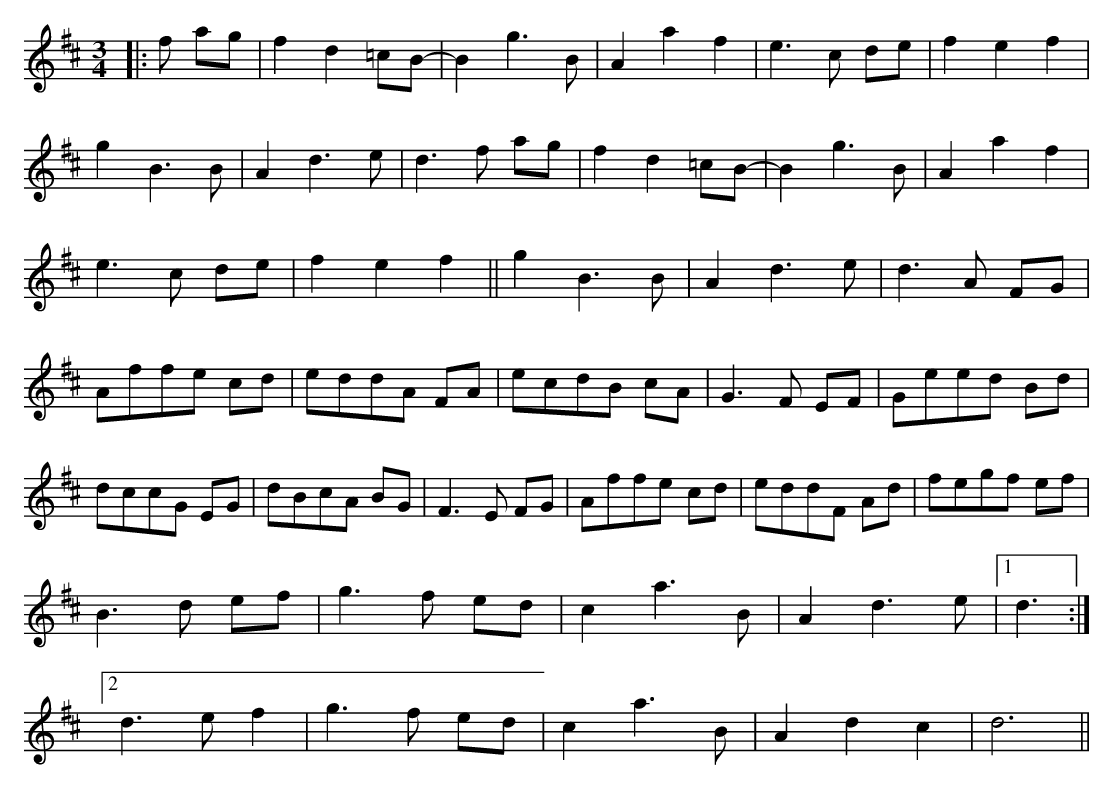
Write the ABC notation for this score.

X:1
M:3/4
K:D
|:f ag|f2 d2 =cB-|B2 g3 B|A2 a2 f2|e3 c de|f2 e2 f2|
g2 B3 B|A2 d3 e|d3 f ag|f2 d2 =cB-|B2 g3 B|A2 a2 f2|
e3 c de|f2 e2 f2||g2B3 B|A2 d3 e|d3 A FG|
Affe cd|eddA FA|ecdB cA|G3 F EF|Geed Bd|
dccG EG|dBcA BG|F3 E FG|Affe cd|eddF Ad|fegf ef|
B3 d ef|g3 f ed|c2 a3 B|A2 d3 e|1 d3:|
[2d3 e f2|g3 f ed|c2 a3 B|A2 d2 c2|d6||
